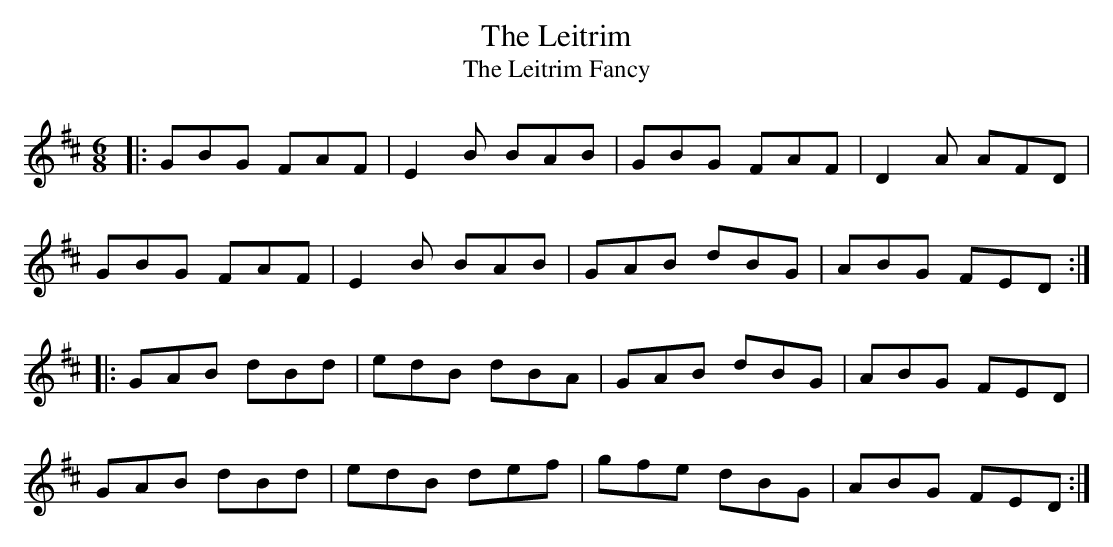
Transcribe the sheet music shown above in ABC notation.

X:1
T:Leitrim, The
T:Leitrim Fancy, The
M:6/8
L:1/8
K:D
|:GBG FAF|E2B BAB|GBG FAF|D2A AFD|
GBG FAF|E2B BAB|GAB dBG|ABG FED:|
|:GAB dBd|edB dBA|GAB dBG|ABG FED|
GAB dBd|edB def|gfe dBG|ABG FED:|
